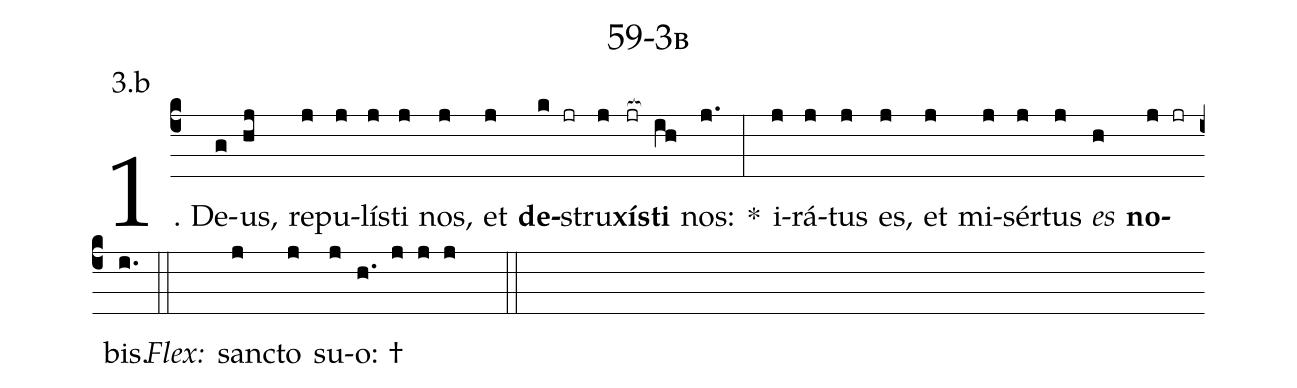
name: 59-3b;
annotation: 3.b;
%%
(c4)1. De(g)us,(hj) re(j)pu(j)lís(j)ti(j) nos,(j) et(j) <b>de</b>(k jr)stru(j)<b>xís</b>(jr[ocb:1{])<b>ti</b>(ih[ocb:0}]) nos:(j.) *(:) i(j)rá(j)tus(j) es,(j) et(j) mi(j)sér(j)tus(j) <i>es</i>(h) <b>no</b>(j jr)bis.(i.) (::)
<i>Flex:</i>()  sanc(j)to(j) su(j)o: †(h. j j j  ::)
